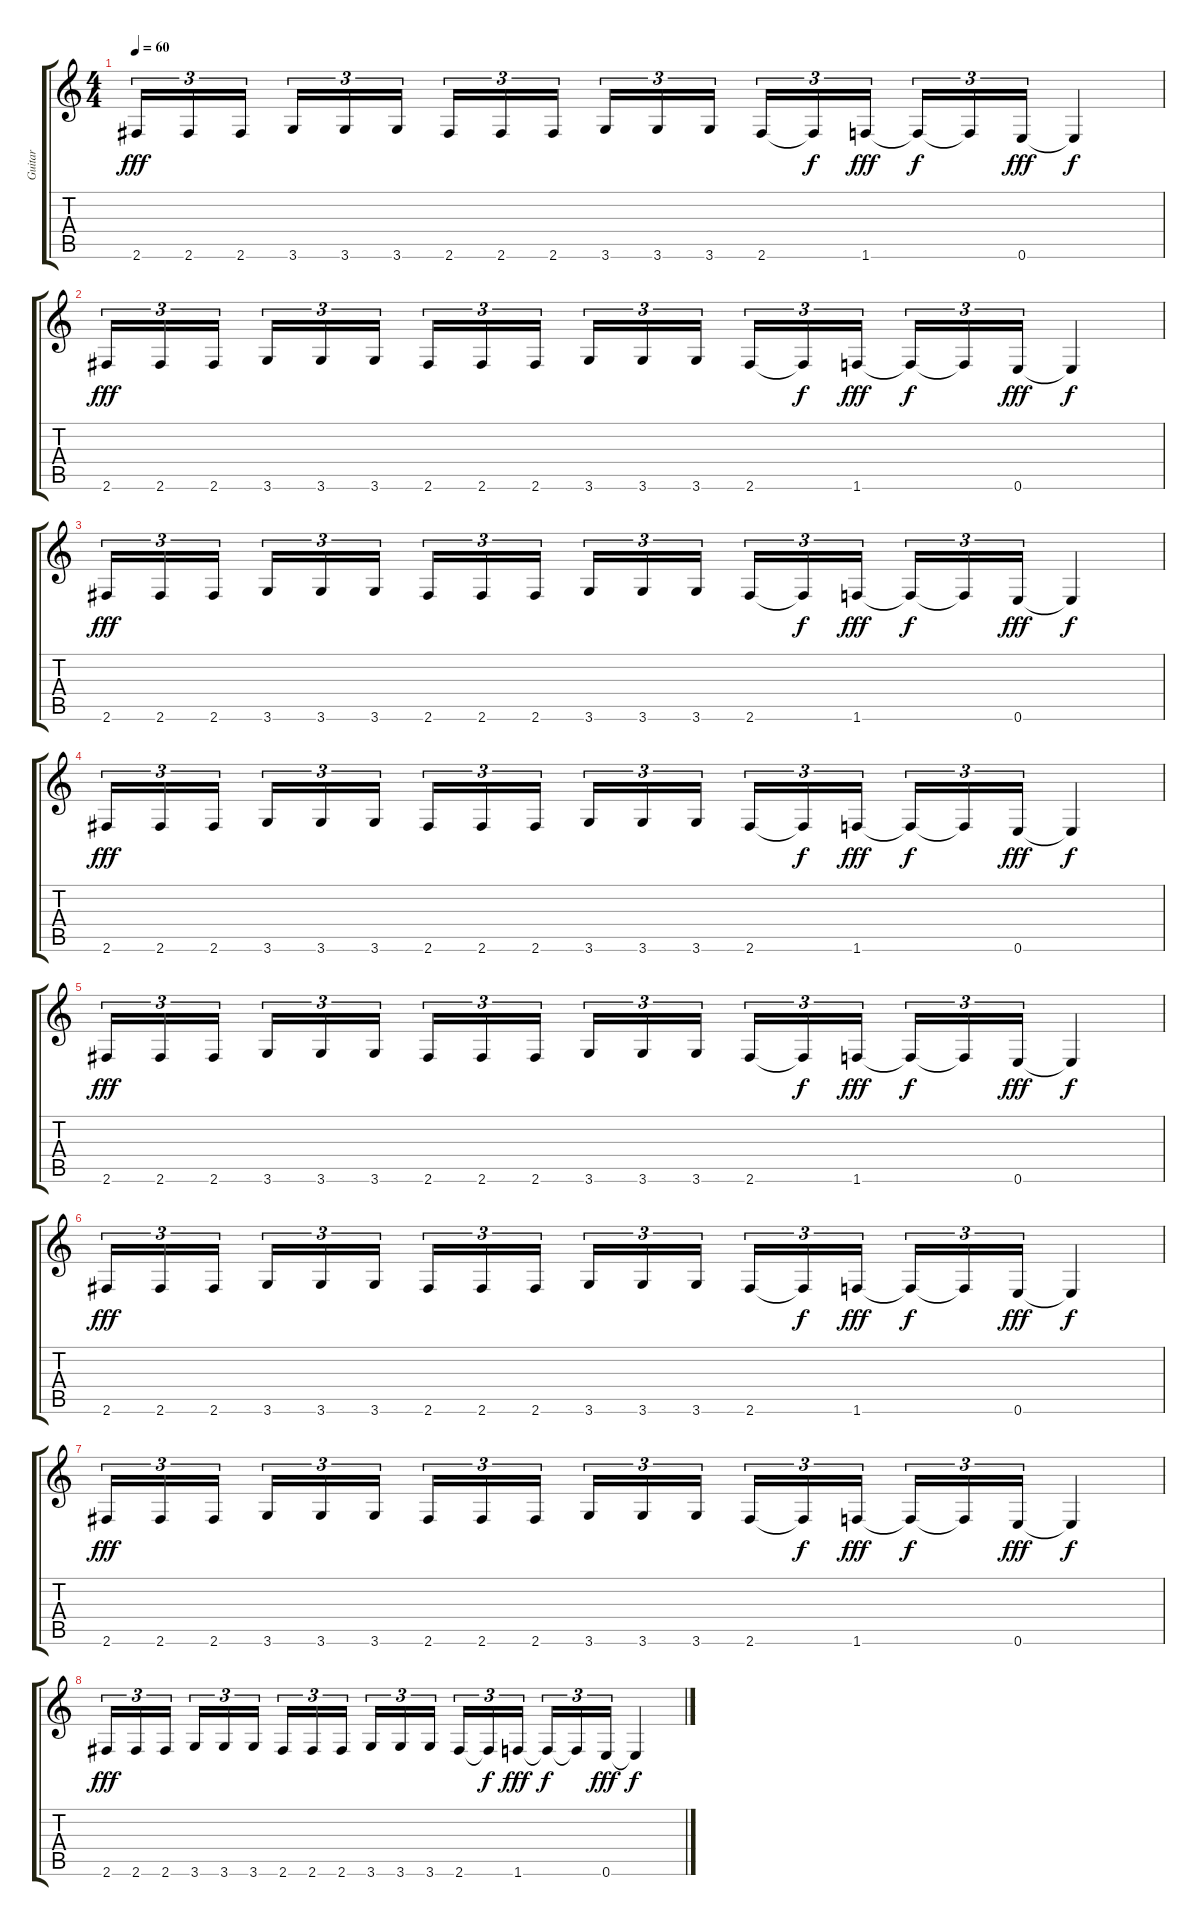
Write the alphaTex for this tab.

\track ("Guitar" "Guitar") {instrument distortionguitar}
\staff {score tabs}
\tuning (E4 B3 G3 D3 A2 E2) {hide}
\ts (4 4)
\tempo 60
\clef g2
\ks c
2.6.16{tu (3 2) dy fff volume 2} 2.6.16{tu (3 2)} 2.6.16{tu (3 2)} 3.6.16{tu (3 2)} 3.6.16{tu (3 2)} 3.6.16{tu (3 2)} 2.6.16{tu (3 2)} 2.6.16{tu (3 2)} 2.6.16{tu (3 2)} 3.6.16{tu (3 2)} 3.6.16{tu (3 2)} 3.6.16{tu (3 2)} 2.6.16{tu (3 2)} 2.6{t}.16{tu (3 2) dy f} 1.6.16{tu (3 2) dy fff} 1.6{t}.16{tu (3 2) dy f} 1.6{t}.16{tu (3 2)} 0.6.16{tu (3 2) dy fff} 0.6{t}.4{dy f} |
2.6.16{tu (3 2) dy fff} 2.6.16{tu (3 2)} 2.6.16{tu (3 2)} 3.6.16{tu (3 2)} 3.6.16{tu (3 2)} 3.6.16{tu (3 2)} 2.6.16{tu (3 2)} 2.6.16{tu (3 2)} 2.6.16{tu (3 2)} 3.6.16{tu (3 2)} 3.6.16{tu (3 2)} 3.6.16{tu (3 2)} 2.6.16{tu (3 2)} 2.6{t}.16{tu (3 2) dy f} 1.6.16{tu (3 2) dy fff} 1.6{t}.16{tu (3 2) dy f} 1.6{t}.16{tu (3 2)} 0.6.16{tu (3 2) dy fff} 0.6{t}.4{dy f} |
2.6.16{tu (3 2) dy fff} 2.6.16{tu (3 2)} 2.6.16{tu (3 2)} 3.6.16{tu (3 2)} 3.6.16{tu (3 2)} 3.6.16{tu (3 2)} 2.6.16{tu (3 2)} 2.6.16{tu (3 2)} 2.6.16{tu (3 2)} 3.6.16{tu (3 2)} 3.6.16{tu (3 2)} 3.6.16{tu (3 2)} 2.6.16{tu (3 2)} 2.6{t}.16{tu (3 2) dy f} 1.6.16{tu (3 2) dy fff} 1.6{t}.16{tu (3 2) dy f} 1.6{t}.16{tu (3 2)} 0.6.16{tu (3 2) dy fff} 0.6{t}.4{dy f} |
2.6.16{tu (3 2) dy fff} 2.6.16{tu (3 2)} 2.6.16{tu (3 2)} 3.6.16{tu (3 2)} 3.6.16{tu (3 2)} 3.6.16{tu (3 2)} 2.6.16{tu (3 2)} 2.6.16{tu (3 2)} 2.6.16{tu (3 2)} 3.6.16{tu (3 2)} 3.6.16{tu (3 2)} 3.6.16{tu (3 2)} 2.6.16{tu (3 2)} 2.6{t}.16{tu (3 2) dy f} 1.6.16{tu (3 2) dy fff} 1.6{t}.16{tu (3 2) dy f} 1.6{t}.16{tu (3 2)} 0.6.16{tu (3 2) dy fff} 0.6{t}.4{dy f} |
2.6.16{tu (3 2) dy fff} 2.6.16{tu (3 2)} 2.6.16{tu (3 2)} 3.6.16{tu (3 2)} 3.6.16{tu (3 2)} 3.6.16{tu (3 2)} 2.6.16{tu (3 2)} 2.6.16{tu (3 2)} 2.6.16{tu (3 2)} 3.6.16{tu (3 2)} 3.6.16{tu (3 2)} 3.6.16{tu (3 2)} 2.6.16{tu (3 2)} 2.6{t}.16{tu (3 2) dy f} 1.6.16{tu (3 2) dy fff} 1.6{t}.16{tu (3 2) dy f} 1.6{t}.16{tu (3 2)} 0.6.16{tu (3 2) dy fff} 0.6{t}.4{dy f} |
2.6.16{tu (3 2) dy fff} 2.6.16{tu (3 2)} 2.6.16{tu (3 2)} 3.6.16{tu (3 2)} 3.6.16{tu (3 2)} 3.6.16{tu (3 2)} 2.6.16{tu (3 2)} 2.6.16{tu (3 2)} 2.6.16{tu (3 2)} 3.6.16{tu (3 2)} 3.6.16{tu (3 2)} 3.6.16{tu (3 2)} 2.6.16{tu (3 2)} 2.6{t}.16{tu (3 2) dy f} 1.6.16{tu (3 2) dy fff} 1.6{t}.16{tu (3 2) dy f} 1.6{t}.16{tu (3 2)} 0.6.16{tu (3 2) dy fff} 0.6{t}.4{dy f} |
2.6.16{tu (3 2) dy fff} 2.6.16{tu (3 2)} 2.6.16{tu (3 2)} 3.6.16{tu (3 2)} 3.6.16{tu (3 2)} 3.6.16{tu (3 2)} 2.6.16{tu (3 2)} 2.6.16{tu (3 2)} 2.6.16{tu (3 2)} 3.6.16{tu (3 2)} 3.6.16{tu (3 2)} 3.6.16{tu (3 2)} 2.6.16{tu (3 2)} 2.6{t}.16{tu (3 2) dy f} 1.6.16{tu (3 2) dy fff} 1.6{t}.16{tu (3 2) dy f} 1.6{t}.16{tu (3 2)} 0.6.16{tu (3 2) dy fff} 0.6{t}.4{dy f} |
2.6.16{tu (3 2) dy fff} 2.6.16{tu (3 2)} 2.6.16{tu (3 2)} 3.6.16{tu (3 2)} 3.6.16{tu (3 2)} 3.6.16{tu (3 2)} 2.6.16{tu (3 2)} 2.6.16{tu (3 2)} 2.6.16{tu (3 2)} 3.6.16{tu (3 2)} 3.6.16{tu (3 2)} 3.6.16{tu (3 2)} 2.6.16{tu (3 2)} 2.6{t}.16{tu (3 2) dy f} 1.6.16{tu (3 2) dy fff} 1.6{t}.16{tu (3 2) dy f} 1.6{t}.16{tu (3 2)} 0.6.16{tu (3 2) dy fff} 0.6{t}.4{dy f}
